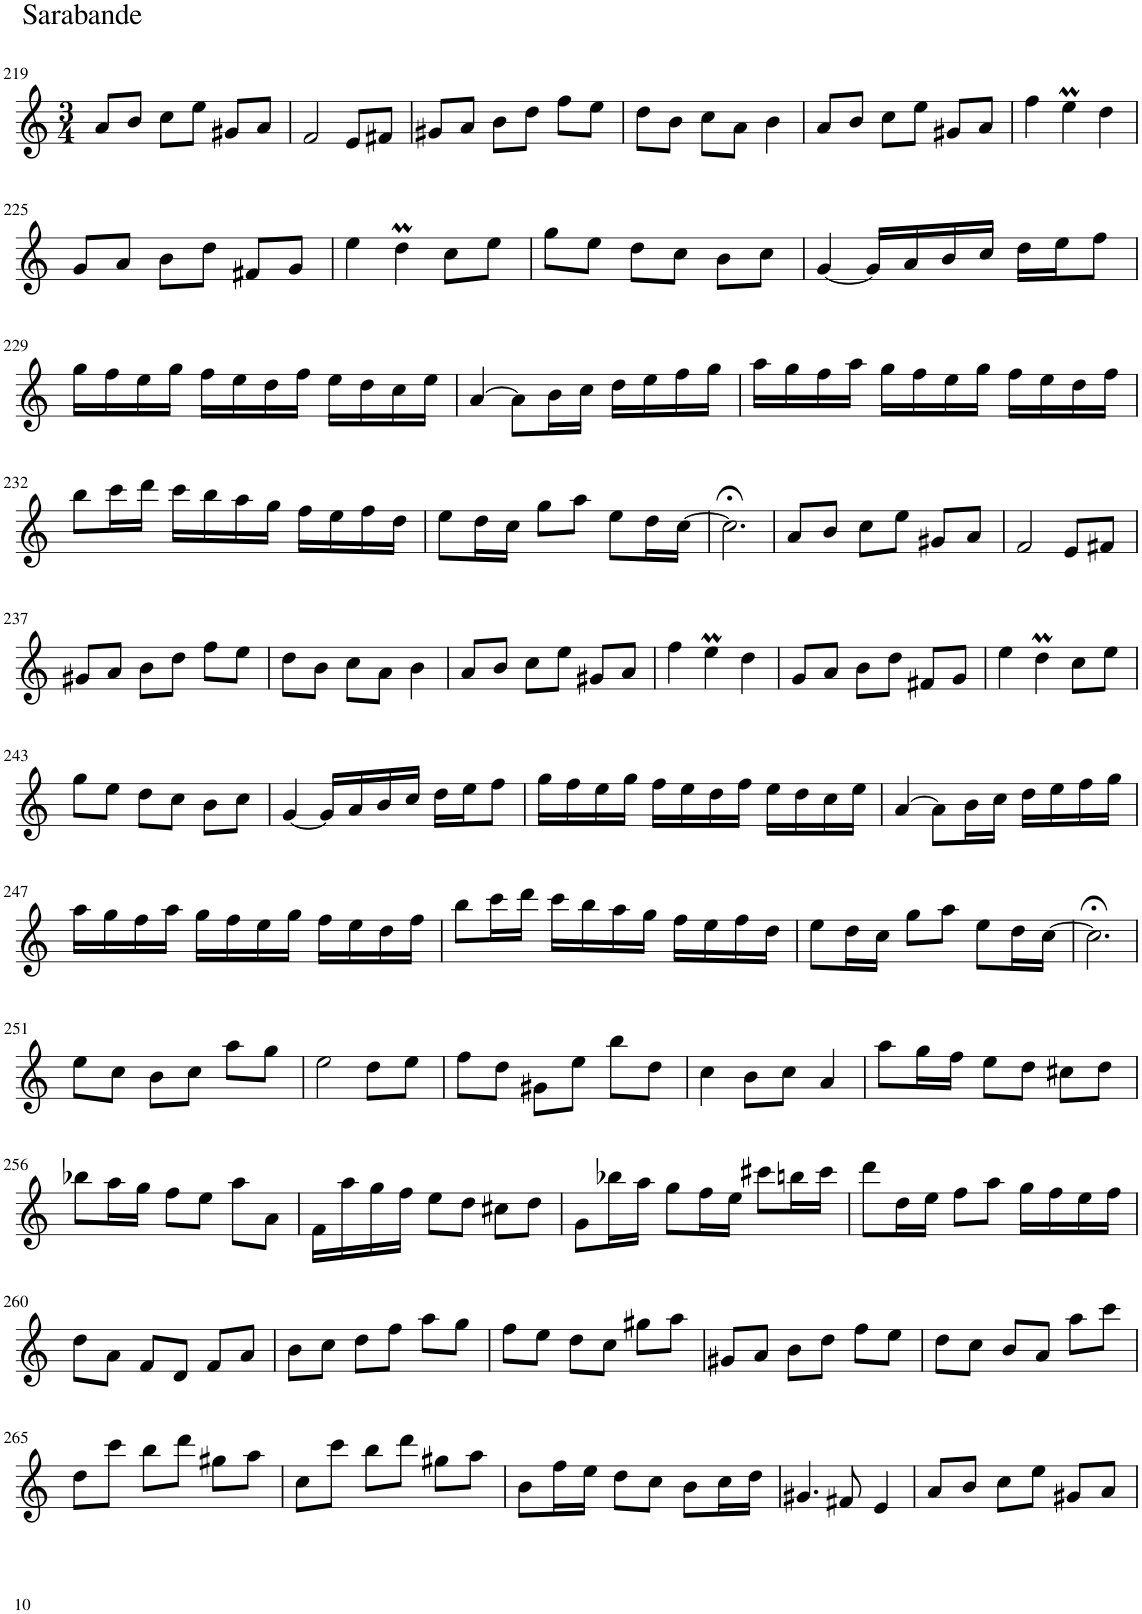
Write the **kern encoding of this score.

**kern
*part1
*staff1
*I"ハープ
!!LO:PB:g=z
*clefG2
*k[]
*M3/4
=219
!LO:TX:a:t=Sarabande
8a/L
8b/J
8cc\L
8ee\J
8g#X/L
8a/J
=220
2f/
8e/L
8f#X/J
=221
8g#X/L
8a/J
8b\L
8dd\J
8ff\L
8ee\J
=222
8dd\L
8b\J
8cc\L
8a\J
4b\
=223
8a/L
8b/J
8cc\L
8ee\J
8g#X/L
8a/J
=224
4ff\
4eem\
4dd\
!!LO:LB:g=z
=225
8g/L
8a/J
8b\L
8dd\J
8f#X/L
8g/J
=226
4ee\
4ddM\
8cc\L
8ee\J
=227
8gg\L
8ee\J
8dd\L
8cc\J
8b\L
8cc\J
=228
[4g/
16g/LL]
16a/
16b/
16cc/JJ
16dd\LL
16ee\J
8ff\J
!!LO:LB:g=z
=229
16gg\LL
16ff\
16ee\
16gg\JJ
16ff\LL
16ee\
16dd\
16ff\JJ
16ee\LL
16dd\
16cc\
16ee\JJ
=230
[4a/
8a\L]
16b\L
16cc\JJ
16dd\LL
16ee\
16ff\
16gg\JJ
=231
16aa\LL
16gg\
16ff\
16aa\JJ
16gg\LL
16ff\
16ee\
16gg\JJ
16ff\LL
16ee\
16dd\
16ff\JJ
!!LO:LB:g=z
=232
8bb\L
16ccc\L
16ddd\JJ
16ccc\LL
16bb\
16aa\
16gg\JJ
16ff\LL
16ee\
16ff\
16dd\JJ
=233
8ee\L
16dd\L
16cc\JJ
8gg\L
8aa\J
8ee\L
16dd\L
[16cc\JJ
=234
2.cc;<\]
=235
8a/L
8b/J
8cc\L
8ee\J
8g#X/L
8a/J
=236
2f/
8e/L
8f#X/J
!!LO:LB:g=z
=237
8g#X/L
8a/J
8b\L
8dd\J
8ff\L
8ee\J
=238
8dd\L
8b\J
8cc\L
8a\J
4b\
=239
8a/L
8b/J
8cc\L
8ee\J
8g#X/L
8a/J
=240
4ff\
4eem\
4dd\
=241
8g/L
8a/J
8b\L
8dd\J
8f#X/L
8g/J
=242
4ee\
4ddM\
8cc\L
8ee\J
!!LO:LB:g=z
=243
8gg\L
8ee\J
8dd\L
8cc\J
8b\L
8cc\J
=244
[4g/
16g/LL]
16a/
16b/
16cc/JJ
16dd\LL
16ee\J
8ff\J
=245
16gg\LL
16ff\
16ee\
16gg\JJ
16ff\LL
16ee\
16dd\
16ff\JJ
16ee\LL
16dd\
16cc\
16ee\JJ
=246
[4a/
8a\L]
16b\L
16cc\JJ
16dd\LL
16ee\
16ff\
16gg\JJ
!!LO:LB:g=z
=247
16aa\LL
16gg\
16ff\
16aa\JJ
16gg\LL
16ff\
16ee\
16gg\JJ
16ff\LL
16ee\
16dd\
16ff\JJ
=248
8bb\L
16ccc\L
16ddd\JJ
16ccc\LL
16bb\
16aa\
16gg\JJ
16ff\LL
16ee\
16ff\
16dd\JJ
=249
8ee\L
16dd\L
16cc\JJ
8gg\L
8aa\J
8ee\L
16dd\L
[16cc\JJ
=250
2.cc;<\]
!!LO:LB:g=z
=251
8ee\L
8cc\J
8b\L
8cc\J
8aa\L
8gg\J
=252
2ee\
8dd\L
8ee\J
=253
8ff\L
8dd\J
8g#X\L
8ee\J
8bb\L
8dd\J
=254
4cc\
8b\L
8cc\J
4a/
=255
8aa\L
16gg\L
16ff\JJ
8ee\L
8dd\J
8cc#X\L
8dd\J
!!LO:LB:g=z
=256
8bb-X\L
16aa\L
16gg\JJ
8ff\L
8ee\J
8aa\L
8a\J
=257
16f\LL
16aa\
16gg\
16ff\JJ
8ee\L
8dd\J
8cc#X\L
8dd\J
=258
8g\L
16bb-X\L
16aa\JJ
8gg\L
16ff\L
16ee\JJ
8ccc#X\L
16bbn\L
16ccc#\JJ
=259
8ddd\L
16dd\L
16ee\JJ
8ff\L
8aa\J
16gg\LL
16ff\
16ee\
16ff\JJ
!!LO:LB:g=z
=260
8dd\L
8a\J
8f/L
8d/J
8f/L
8a/J
=261
8b\L
8cc\J
8dd\L
8ff\J
8aa\L
8gg\J
=262
8ff\L
8ee\J
8dd\L
8cc\J
8gg#X\L
8aa\J
=263
8g#X/L
8a/J
8b\L
8dd\J
8ff\L
8ee\J
=264
8dd\L
8cc\J
8b/L
8a/J
8aa\L
8ccc\J
!!LO:LB:g=z
=265
8dd\L
8ccc\J
8bb\L
8ddd\J
8gg#X\L
8aa\J
=266
8cc\L
8ccc\J
8bb\L
8ddd\J
8gg#X\L
8aa\J
=267
8b\L
16ff\L
16ee\JJ
8dd\L
8cc\J
8b\L
16cc\L
16dd\JJ
=268
4.g#X/
8f#X/
4e/
=269
8a/L
8b/J
8cc\L
8ee\J
8g#X/L
8a/J
=
*-
